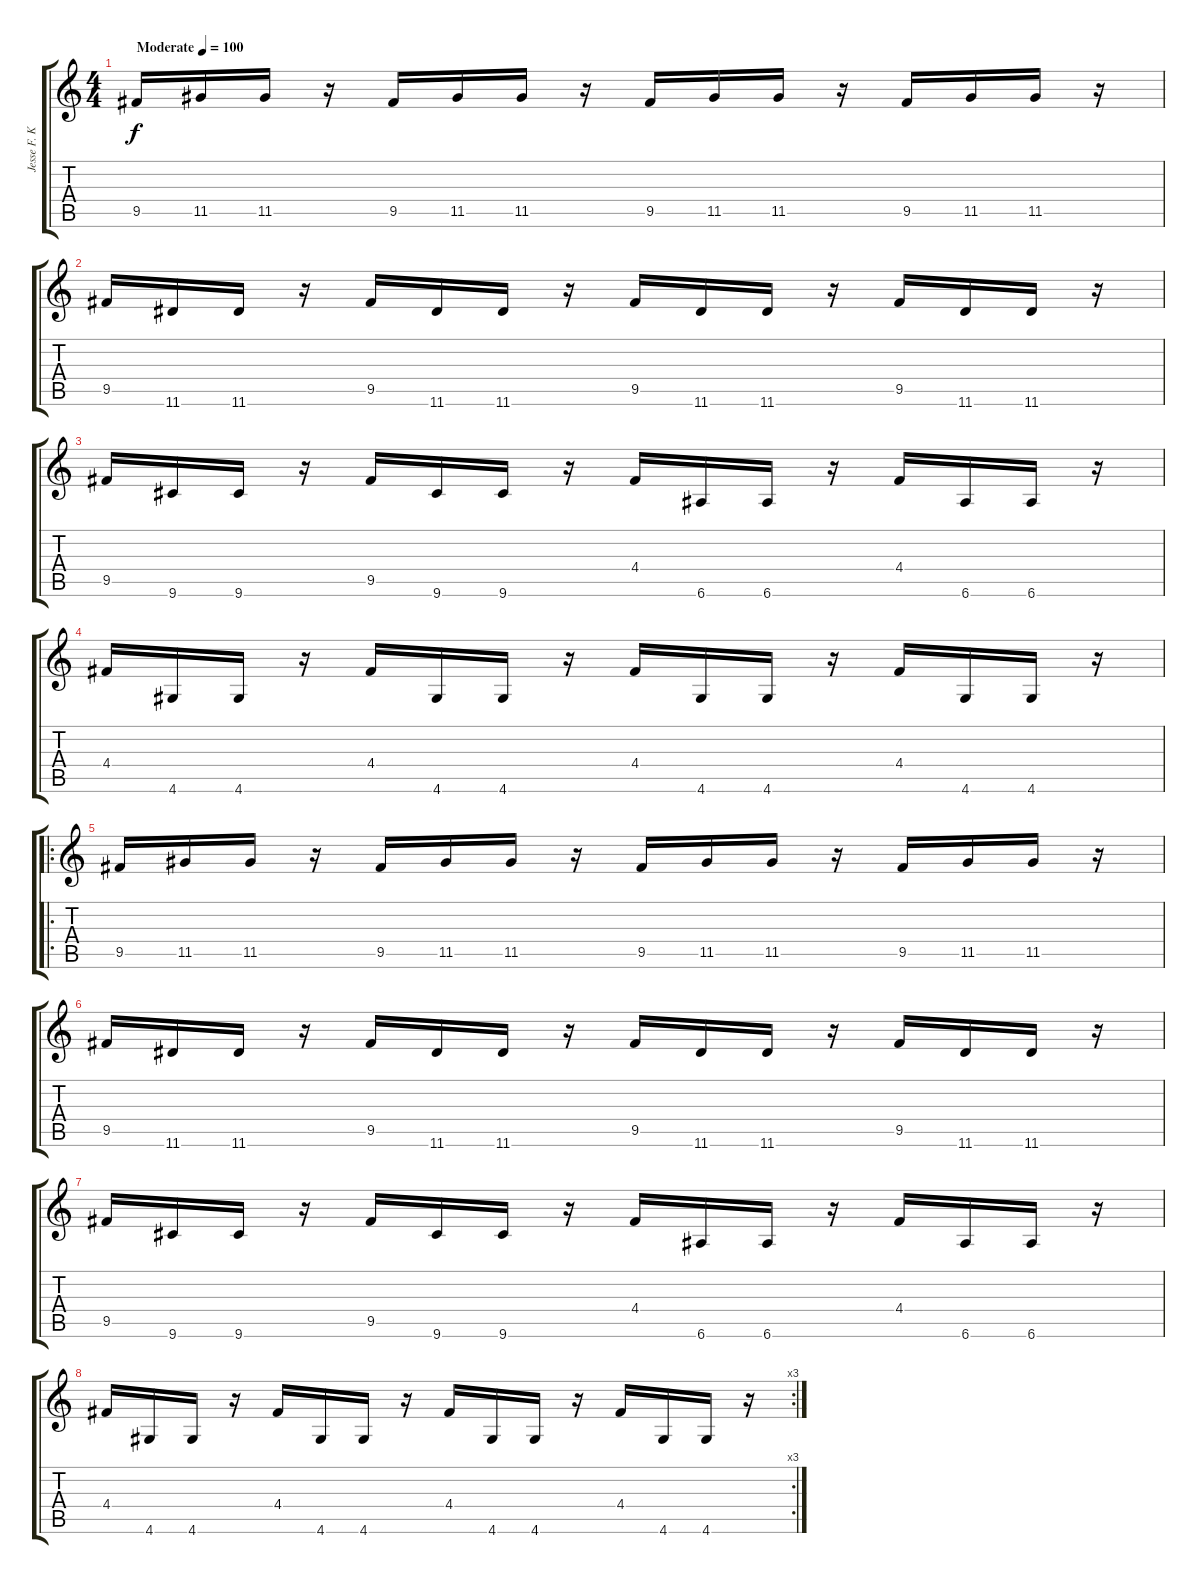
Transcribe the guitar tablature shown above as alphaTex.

\track ("Jesse F. Keeler" "Jesse F. K") {instrument electricbassfinger}
\staff {score tabs}
\tuning (E4 B3 G3 D3 A2 E2) {hide}
\ts (4 4)
\tempo (100 "Moderate")
\clef g2
\ks c
9.5.16{dy f instrument electricbassfinger} 11.5.16 11.5.16 r.16 9.5.16 11.5.16 11.5.16 r.16 9.5.16 11.5.16 11.5.16 r.16 9.5.16 11.5.16 11.5.16 r.16 |
9.5.16 11.6.16 11.6.16 r.16 9.5.16 11.6.16 11.6.16 r.16 9.5.16 11.6.16 11.6.16 r.16 9.5.16 11.6.16 11.6.16 r.16 |
9.5.16 9.6.16 9.6.16 r.16 9.5.16 9.6.16 9.6.16 r.16 4.4.16 6.6.16 6.6.16 r.16 4.4.16 6.6.16 6.6.16 r.16 |
4.4.16 4.6.16 4.6.16 r.16 4.4.16 4.6.16 4.6.16 r.16 4.4.16 4.6.16 4.6.16 r.16 4.4.16 4.6.16 4.6.16 r.16 |
\ro
9.5.16 11.5.16 11.5.16 r.16 9.5.16 11.5.16 11.5.16 r.16 9.5.16 11.5.16 11.5.16 r.16 9.5.16 11.5.16 11.5.16 r.16 |
9.5.16 11.6.16 11.6.16 r.16 9.5.16 11.6.16 11.6.16 r.16 9.5.16 11.6.16 11.6.16 r.16 9.5.16 11.6.16 11.6.16 r.16 |
9.5.16 9.6.16 9.6.16 r.16 9.5.16 9.6.16 9.6.16 r.16 4.4.16 6.6.16 6.6.16 r.16 4.4.16 6.6.16 6.6.16 r.16 |
\rc 3
4.4.16 4.6.16 4.6.16 r.16 4.4.16 4.6.16 4.6.16 r.16 4.4.16 4.6.16 4.6.16 r.16 4.4.16 4.6.16 4.6.16 r.16
